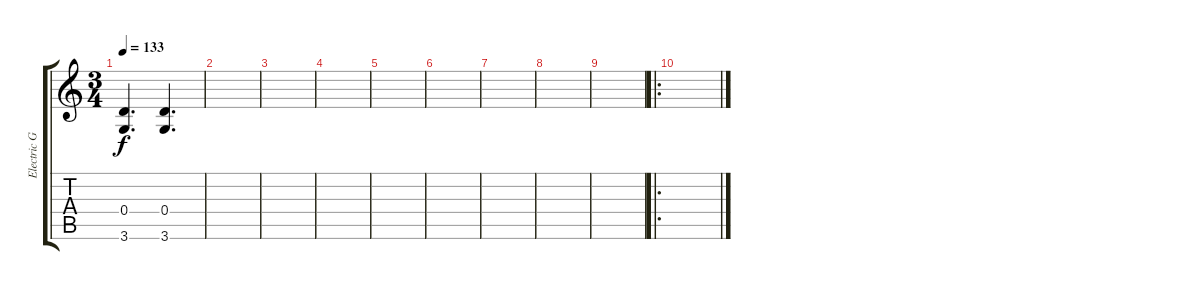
\track ("Electric Guitar" "Electric G") {instrument electricguitarclean}
\staff {score tabs}
\tuning (E4 B3 G3 D3 A2 E2) {hide}
\ts (3 4)
\tempo 133
\clef g2
\ks c
(0.4 3.6).4{d dy f} (0.4 3.6).4{d} |
|
|
|
|
|
|
|
|
\ro
